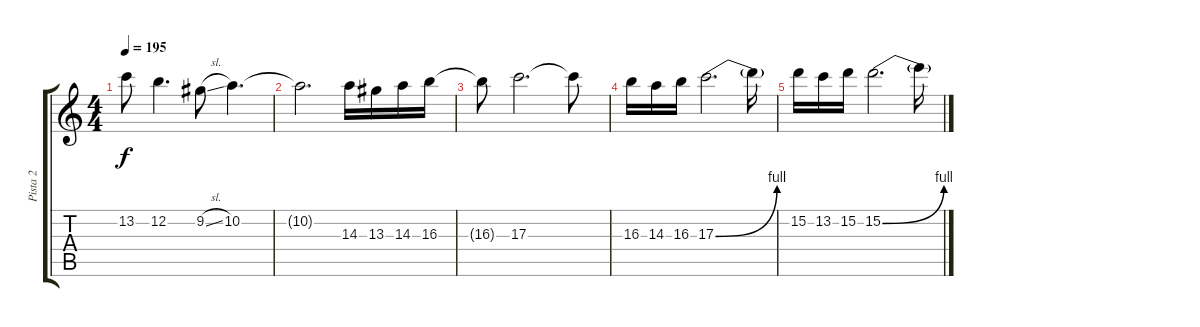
\track ("Pista 2" "Pista 2") {instrument overdrivenguitar}
\staff {score tabs}
\tuning (E4 B3 G3 D3 A2 E2) {hide}
\ts (4 4)
\tempo 195
\clef g2
\ks c
13.2{t}.8{dy f} 12.2.4{d} 9.2{sl}.8 10.2.4{d} |
10.2{t}.2{d} 14.3.16 13.3.16 14.3.16 16.3.16 |
16.3{t}.8 17.3.2{d} 17.3{t}.8 |
16.3.16 14.3.16 16.3.16 17.3{be (bend 0 0 60 4)}.2{d} 17.3{t}.16 |
15.2.16 13.2.16 15.2.16 15.2{be (bend 0 0 60 4)}.2{d} 15.2{t}.16
